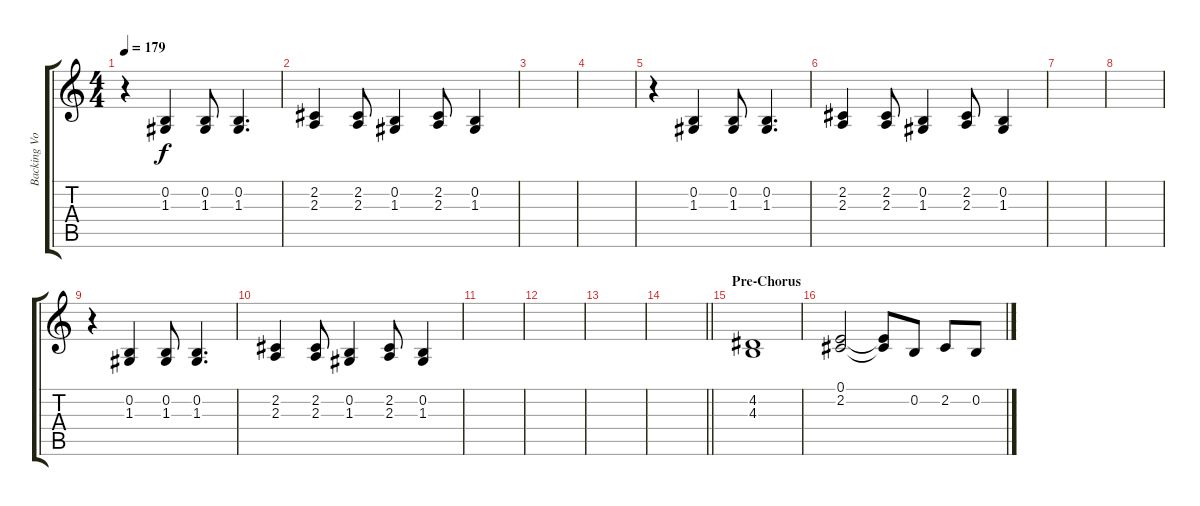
\track ("Backing Vocal" "Backing Vo") {instrument lead6voice}
\staff {score tabs}
\tuning (E4 B3 G3 D3 A2 E2) {hide}
\ts (4 4)
\tempo 179
\clef g2
\ks c
r.4{dy f} (0.2 1.3).4 (0.2 1.3).8 (0.2 1.3).4{d} |
(2.2 2.3).4 (2.2 2.3).8 (0.2 1.3).4 (2.2 2.3).8 (0.2 1.3).4 |
|
|
r.4 (0.2 1.3).4 (0.2 1.3).8 (0.2 1.3).4{d} |
(2.2 2.3).4 (2.2 2.3).8 (0.2 1.3).4 (2.2 2.3).8 (0.2 1.3).4 |
|
|
r.4 (0.2 1.3).4 (0.2 1.3).8 (0.2 1.3).4{d} |
(2.2 2.3).4 (2.2 2.3).8 (0.2 1.3).4 (2.2 2.3).8 (0.2 1.3).4 |
|
|
|
\barLineRight lightlight
|
\section ("" "Pre-Chorus")
(4.2 4.3).1 |
(0.1 2.2).2 (0.1{t} 2.2{t}).8 0.2.8 2.2.8 0.2.8
